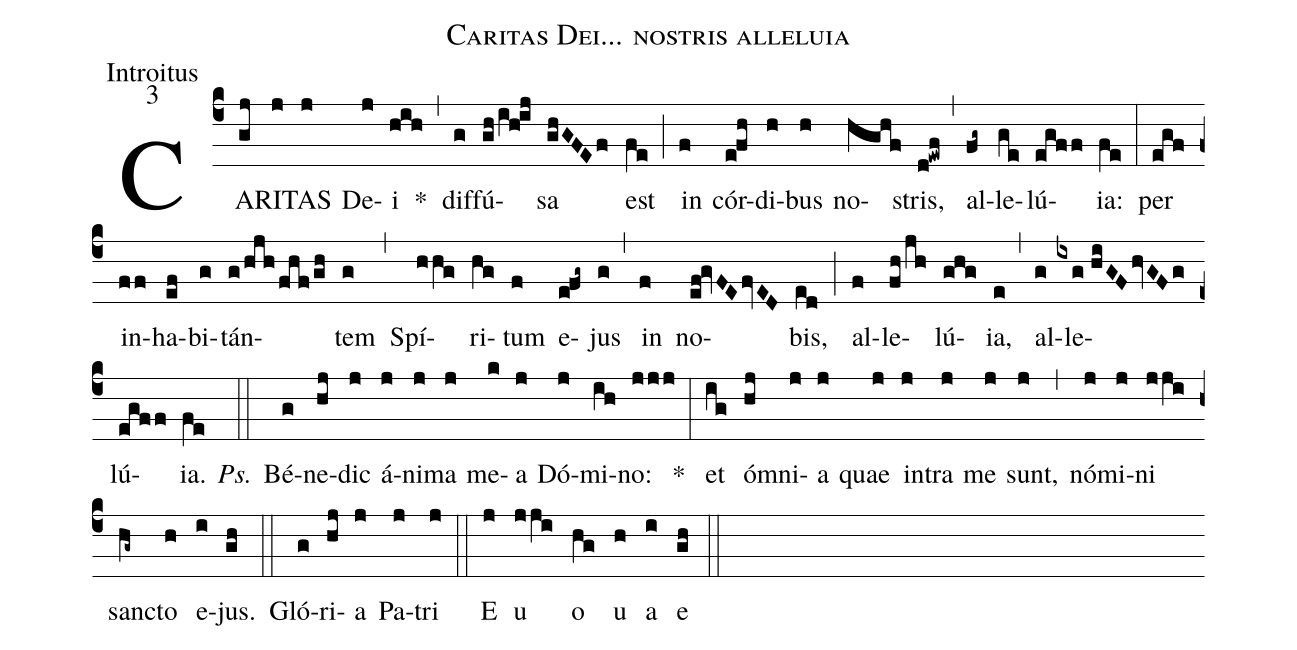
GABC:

name:Caritas Dei... nostris alleluia;
office-part:Introitus;
mode:3;
%%
(c4) CA(gj)RI(j)TAS(j) De(j)i(hih) *(,) dif(g)fú(gh/ih!ij)sa(ghGFEf) est(fe) (;) in(f) cór(e!fh)di(h)bus(h) no(hghf)stris,(d!ewf) (,) al(fg~)le(ge)lú(egff)ia:(fe) (:) per(egf) in(ff)ha(ef)bi(g)tán(g/hjh/fhf/gh)tem(g) (,) Spí(hhg)ri(hg)tum(f) e(e!fg~)jus(g) (,) in(f) no(ef!gvFE/fvED)bis,(ed) (;) al(f)le(fh/jh)lú(ghg)ia,(e) (,) al(g)le(ixg//hiGF/hvGFg)lú(egff)ia.(fe) <i>Ps.</i>(::) Bé(g)ne(hj)dic(j) á(j)ni(j)ma(j) me(k)a(j) Dó(j)mi(ih)no:(jjj) *(:) et(ig) óm(hj)ni(j)a(j) quae(j) in(j)tra(j) me(j) sunt,(j) (,) nó(j)mi(j)ni(jji) sanc(hg~)to(h) e(i)jus.(gh) (::) Gló(g)ri(hj)a(j) Pa(j)tri(j) (::) E(j) u(jji) o(hg) u(h) a(i) e(gh) (::)
